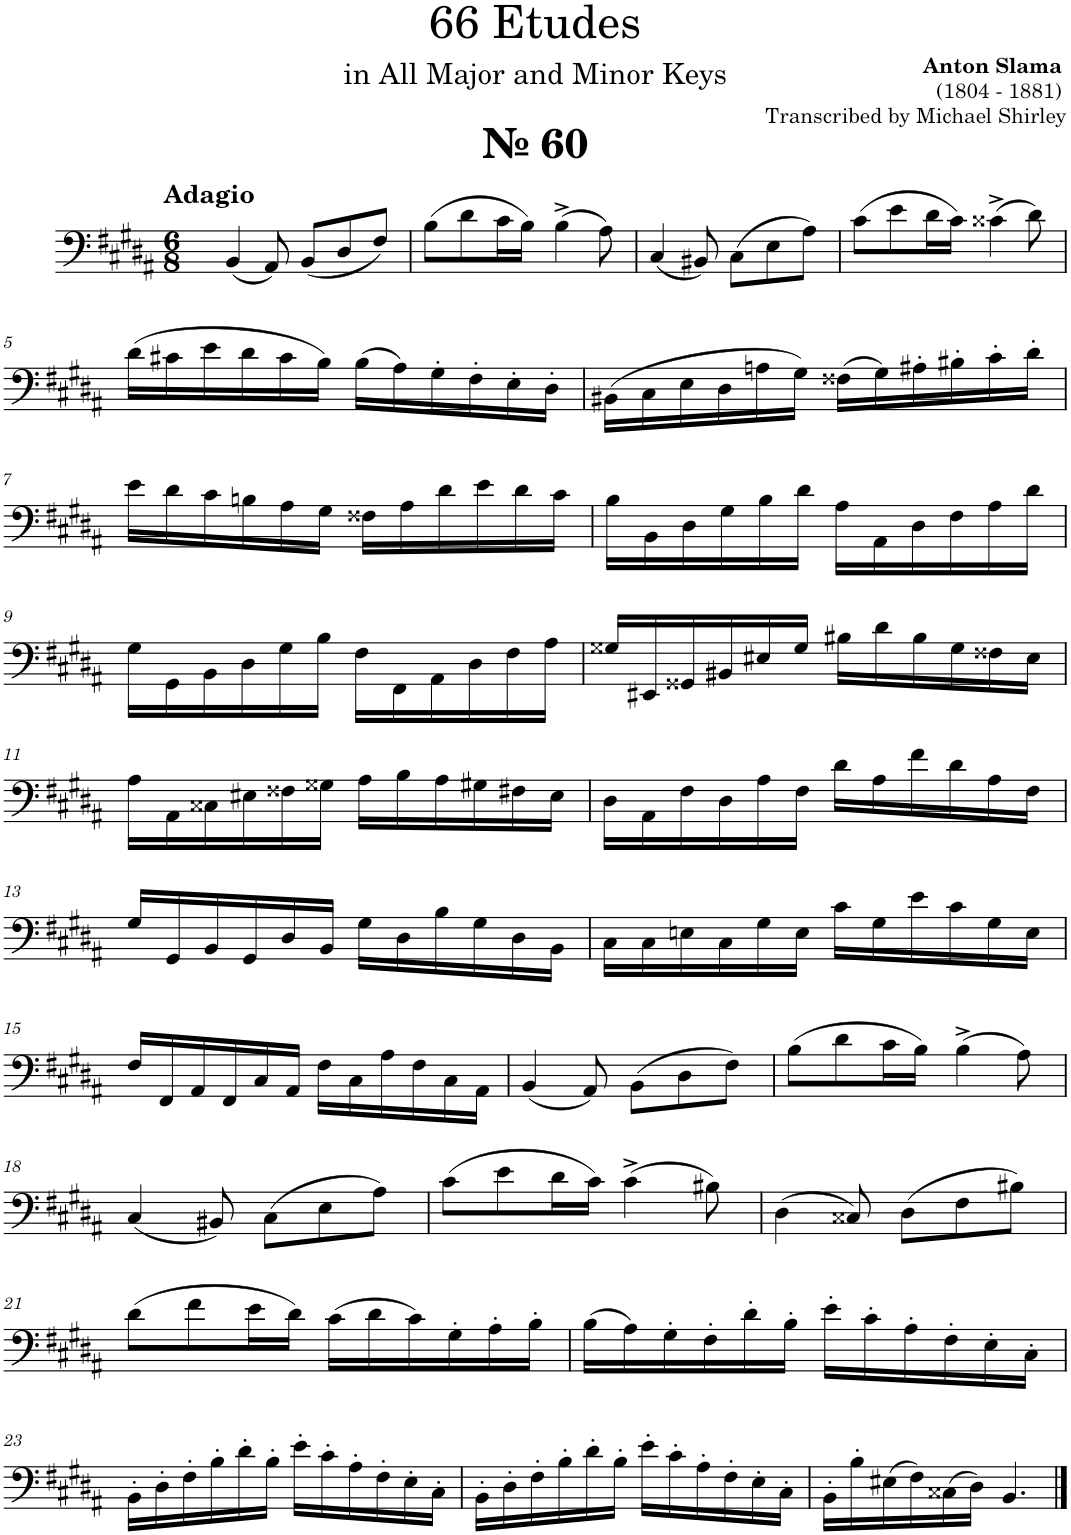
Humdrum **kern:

**kern
*part1
*staff1
*I"Trombone
*I'Tbn.
*clefF4
*k[f#c#g#d#a#]
*M6/8
=1
!LO:TX:a:B:t=№ 60
!LO:TX:a:B:t=Adagio
(<4BB/
8AA#/)
(<8BB/L
8D#/
8F#/J)
=2
(>8B\L
8d#\
16c#\L
16B\JJ)
(>4B^\
8A#\)
=3
(<4C#/
8BB#X/)
(>8C#\L
8E\
8A#\J)
=4
(>8c#\L
8e\
16d#\L
16c#\JJ)
(>4c##X^\
8d#\)
!!LO:LB:g=z
=5
(>16d#\LL
16c#X\
16e\
16d#\
16c#\
16B\JJ)
(>16B\LL
16A#\)
16G#'\
16F#'\
16E'\
16D#'\JJ
=6
(>16BB#X\LL
16C#\
16E\
16D#\
16An\
16G#\JJ)
(>16F##X\LL
16G#\)
16A#X'\
16B#X'\
16c#'\
16d#'\JJ
!!LO:LB:g=z
=7
16e\LL
16d#\
16c#\
16Bn\
16A#\
16G#\JJ
16F##X\LL
16A#\
16d#\
16e\
16d#\
16c#\JJ
=8
16B\LL
16BB\
16D#\
16G#\
16B\
16d#\JJ
16A#\LL
16AA#\
16D#\
16F#\
16A#\
16d#\JJ
!!LO:LB:g=z
=9
16G#\LL
16GG#\
16BB\
16D#\
16G#\
16B\JJ
16F#\LL
16FF#\
16AA#\
16D#\
16F#\
16A#\JJ
=10
16G##X/LL
16EE#X/
16GG##X/
16BB#X/
16E#X/
16G##/JJ
16B#X\LL
16d#\
16B#\
16G##\
16F##X\
16E#\JJ
!!LO:LB:g=z
=11
16A#\LL
16AA#\
16C##X\
16E#X\
16F##X\
16G##X\JJ
16A#\LL
16B\
16A#\
16G#X\
16F#X\
16E#\JJ
=12
16D#\LL
16AA#\
16F#\
16D#\
16A#\
16F#\JJ
16d#\LL
16A#\
16f#\
16d#\
16A#\
16F#\JJ
!!LO:LB:g=z
=13
16G#/LL
16GG#/
16BB/
16GG#/
16D#/
16BB/JJ
16G#\LL
16D#\
16B\
16G#\
16D#\
16BB\JJ
=14
16C#\LL
16C#\
16En\
16C#\
16G#\
16E\JJ
16c#\LL
16G#\
16e\
16c#\
16G#\
16E\JJ
!!LO:LB:g=z
=15
16F#/LL
16FF#/
16AA#/
16FF#/
16C#/
16AA#/JJ
16F#\LL
16C#\
16A#\
16F#\
16C#\
16AA#\JJ
=16
(<4BB/
8AA#/)
(>8BB\L
8D#\
8F#\J)
=17
(>8B\L
8d#\
16c#\L
16B\JJ)
(>4B^\
8A#\)
!!LO:LB:g=z
=18
(4C#/
8BB#X/)
(8C#\L
8E\
8A#\J)
=19
(8c#\L
8e\
16d#\L
16c#\JJ)
(4c#^\
8B#X\)
=20
(4D#\
8C##X/)
(8D#\L
8F#\
8B#X\J)
!!LO:LB:g=z
=21
(8d#\L
8f#\
16e\L
16d#\JJ)
(16c#\LL
16d#\
16c#\)
16G#'\
16A#'\
16B'\JJ
=22
(16B\LL
16A#\)
16G#'\
16F#'\
16d#'\
16B'\JJ
16e'\LL
16c#'\
16A#'\
16F#'\
16E'\
16C#'\JJ
!!LO:LB:g=z
=23
16BB'\LL
16D#'\
16F#'\
16B'\
16d#'\
16B'\JJ
16e'\LL
16c#'\
16A#'\
16F#'\
16E'\
16C#'\JJ
=24
16BB'\LL
16D#'\
16F#'\
16B'\
16d#'\
16B'\JJ
16e'\LL
16c#'\
16A#'\
16F#'\
16E'\
16C#'\JJ
=25
16BB'\LL
16B'\
(16E#X\
16F#\)
(16C##X\
16D#\JJ)
4.BB/
==
*-
